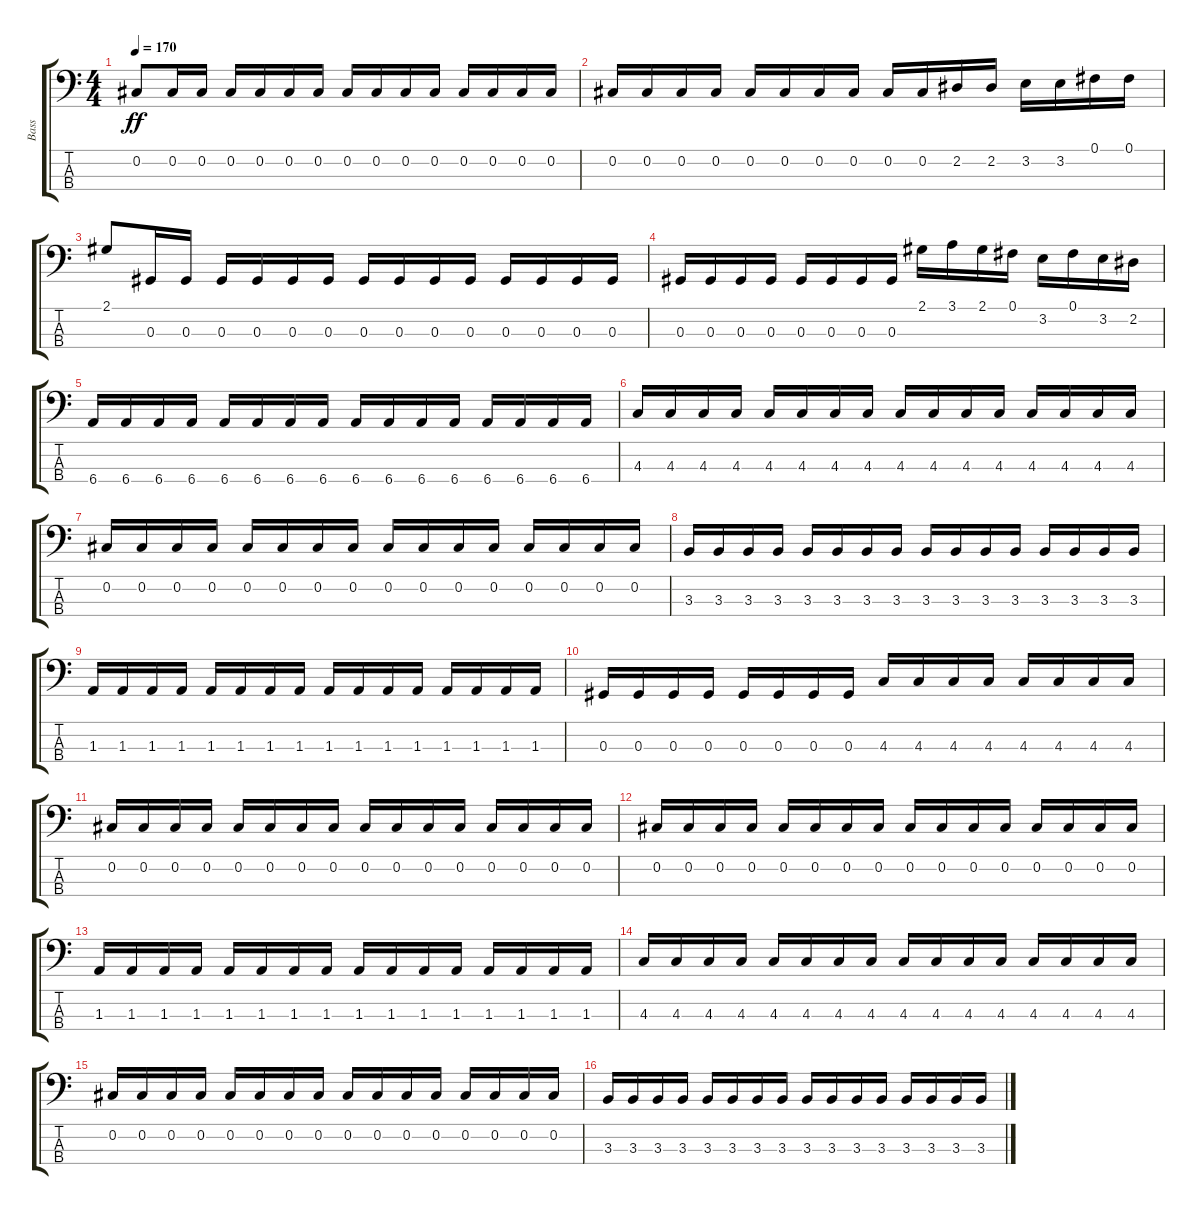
\track ("Bass" "Bass") {instrument electricbassfinger}
\staff {score tabs}
\tuning (Gb2 Db2 Ab1 Eb1) {hide}
\ts (4 4)
\tempo 170
\clef f4
\ks c
0.2.8{dy ff} 0.2.16 0.2.16 0.2.16 0.2.16 0.2.16 0.2.16 0.2.16 0.2.16 0.2.16 0.2.16 0.2.16 0.2.16 0.2.16 0.2.16 |
0.2.16 0.2.16 0.2.16 0.2.16 0.2.16 0.2.16 0.2.16 0.2.16 0.2.16 0.2.16 2.2.16 2.2.16 3.2.16 3.2.16 0.1.16 0.1.16 |
2.1.8 0.3.16 0.3.16 0.3.16 0.3.16 0.3.16 0.3.16 0.3.16 0.3.16 0.3.16 0.3.16 0.3.16 0.3.16 0.3.16 0.3.16 |
0.3.16 0.3.16 0.3.16 0.3.16 0.3.16 0.3.16 0.3.16 0.3.16 2.1.16 3.1.16 2.1.16 0.1.16 3.2.16 0.1.16 3.2.16 2.2.16 |
6.4.16 6.4.16 6.4.16 6.4.16 6.4.16 6.4.16 6.4.16 6.4.16 6.4.16 6.4.16 6.4.16 6.4.16 6.4.16 6.4.16 6.4.16 6.4.16 |
4.3.16 4.3.16 4.3.16 4.3.16 4.3.16 4.3.16 4.3.16 4.3.16 4.3.16 4.3.16 4.3.16 4.3.16 4.3.16 4.3.16 4.3.16 4.3.16 |
0.2.16 0.2.16 0.2.16 0.2.16 0.2.16 0.2.16 0.2.16 0.2.16 0.2.16 0.2.16 0.2.16 0.2.16 0.2.16 0.2.16 0.2.16 0.2.16 |
3.3.16 3.3.16 3.3.16 3.3.16 3.3.16 3.3.16 3.3.16 3.3.16 3.3.16 3.3.16 3.3.16 3.3.16 3.3.16 3.3.16 3.3.16 3.3.16 |
1.3.16 1.3.16 1.3.16 1.3.16 1.3.16 1.3.16 1.3.16 1.3.16 1.3.16 1.3.16 1.3.16 1.3.16 1.3.16 1.3.16 1.3.16 1.3.16 |
0.3.16 0.3.16 0.3.16 0.3.16 0.3.16 0.3.16 0.3.16 0.3.16 4.3.16 4.3.16 4.3.16 4.3.16 4.3.16 4.3.16 4.3.16 4.3.16 |
0.2.16 0.2.16 0.2.16 0.2.16 0.2.16 0.2.16 0.2.16 0.2.16 0.2.16 0.2.16 0.2.16 0.2.16 0.2.16 0.2.16 0.2.16 0.2.16 |
0.2.16 0.2.16 0.2.16 0.2.16 0.2.16 0.2.16 0.2.16 0.2.16 0.2.16 0.2.16 0.2.16 0.2.16 0.2.16 0.2.16 0.2.16 0.2.16 |
1.3.16 1.3.16 1.3.16 1.3.16 1.3.16 1.3.16 1.3.16 1.3.16 1.3.16 1.3.16 1.3.16 1.3.16 1.3.16 1.3.16 1.3.16 1.3.16 |
4.3.16 4.3.16 4.3.16 4.3.16 4.3.16 4.3.16 4.3.16 4.3.16 4.3.16 4.3.16 4.3.16 4.3.16 4.3.16 4.3.16 4.3.16 4.3.16 |
0.2.16 0.2.16 0.2.16 0.2.16 0.2.16 0.2.16 0.2.16 0.2.16 0.2.16 0.2.16 0.2.16 0.2.16 0.2.16 0.2.16 0.2.16 0.2.16 |
3.3.16 3.3.16 3.3.16 3.3.16 3.3.16 3.3.16 3.3.16 3.3.16 3.3.16 3.3.16 3.3.16 3.3.16 3.3.16 3.3.16 3.3.16 3.3.16
